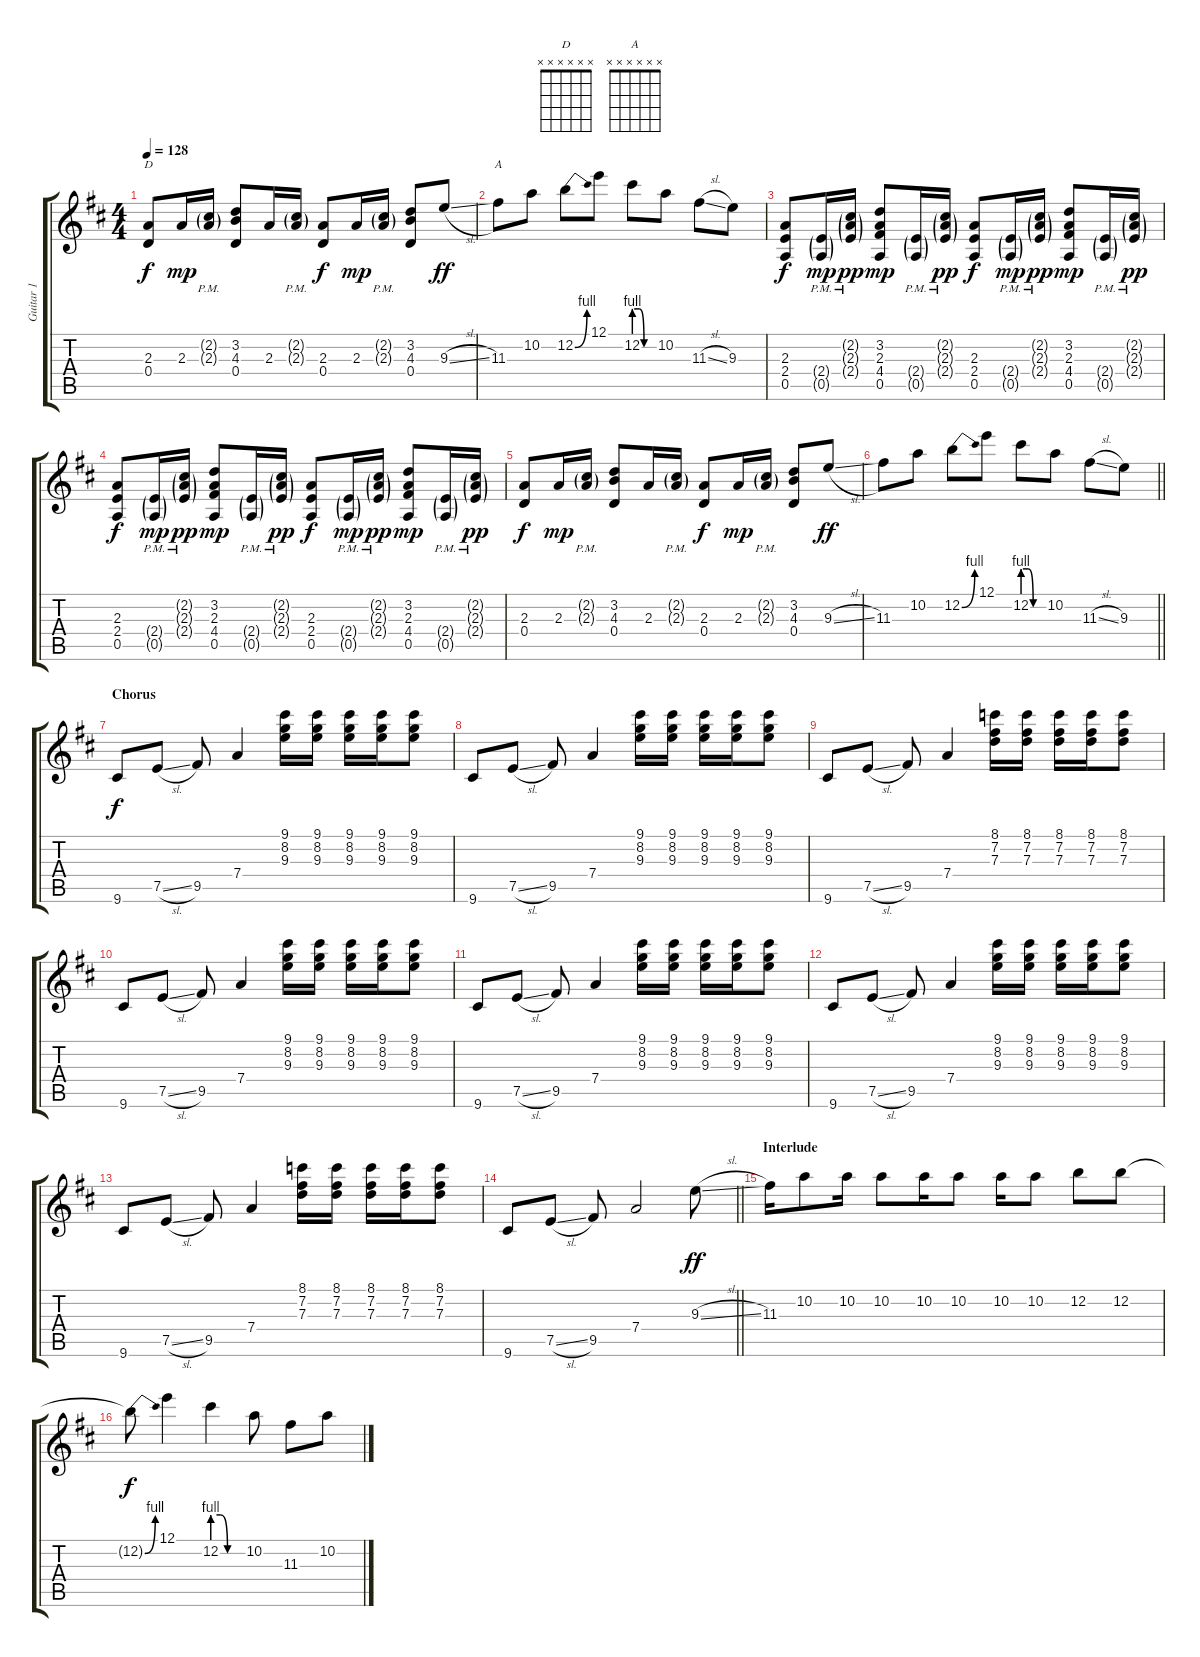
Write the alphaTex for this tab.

\track ("Guitar 1" "Guitar 1") {instrument overdrivenguitar}
\staff {score tabs}
\tuning (E4 B3 G3 D3 A2 E2) {hide}
\chord ("D" x x x x x x)
\chord ("A" x x x x x x)
\ts (4 4)
\tempo 128
\clef g2
\ks d
(2.3 0.4).8{ch "D" dy f} 2.3.16{dy mp} (2.2{g pm} 2.3{g pm}).16 (3.2 4.3 0.4).8 2.3.16 (2.2{g pm} 2.3{g pm}).16 (2.3 0.4).8{dy f} 2.3.16{dy mp} (2.2{g pm} 2.3{g pm}).16 (3.2 4.3 0.4).8 9.3{sl}.8{dy ff} |
11.3.8{ch "A"} 10.2.8 12.2{be (bend 0 0 60 4)}.8 12.1.8 12.2{be (custom 0 4 15 4 30 0 60 0)}.8 10.2.8 11.3{sl}.8 9.3.8 |
(2.3 2.4 0.5).8{dy f} (2.4{g pm} 0.5{g pm}).16{dy mp} (2.2{g pm} 2.3{g pm} 2.4{g}).16{dy pp} (3.2 2.3 4.4 0.5).8{dy mp} (2.4{g pm} 0.5{g pm}).16 (2.2{g pm} 2.3{g pm} 2.4{g}).16{dy pp} (2.3 2.4 0.5).8{dy f} (2.4{g pm} 0.5{g pm}).16{dy mp} (2.2{g pm} 2.3{g pm} 2.4{g}).16{dy pp} (3.2 2.3 4.4 0.5).8{dy mp} (2.4{g pm} 0.5{g pm}).16 (2.2{g pm} 2.3{g pm} 2.4{g}).16{dy pp} |
(2.3 2.4 0.5).8{dy f} (2.4{g pm} 0.5{g pm}).16{dy mp} (2.2{g pm} 2.3{g pm} 2.4{g}).16{dy pp} (3.2 2.3 4.4 0.5).8{dy mp} (2.4{g pm} 0.5{g pm}).16 (2.2{g pm} 2.3{g pm} 2.4{g}).16{dy pp} (2.3 2.4 0.5).8{dy f} (2.4{g pm} 0.5{g pm}).16{dy mp} (2.2{g pm} 2.3{g pm} 2.4{g}).16{dy pp} (3.2 2.3 4.4 0.5).8{dy mp} (2.4{g pm} 0.5{g pm}).16 (2.2{g pm} 2.3{g pm} 2.4{g}).16{dy pp} |
(2.3 0.4).8{dy f} 2.3.16{dy mp} (2.2{g pm} 2.3{g pm}).16 (3.2 4.3 0.4).8 2.3.16 (2.2{g pm} 2.3{g pm}).16 (2.3 0.4).8{dy f} 2.3.16{dy mp} (2.2{g pm} 2.3{g pm}).16 (3.2 4.3 0.4).8 9.3{sl}.8{dy ff} |
\barLineRight lightlight
11.3.8 10.2.8 12.2{be (bend 0 0 60 4)}.8 12.1.8 12.2{be (custom 0 4 15 4 30 0 60 0)}.8 10.2.8 11.3{sl}.8 9.3.8 |
\section ("" "Chorus")
9.6.8{dy f} 7.5{sl}.8 9.5.8 7.4.4 (9.1 8.2 9.3).16 (9.1 8.2 9.3).16 (9.1 8.2 9.3).16 (9.1 8.2 9.3).16 (9.1 8.2 9.3).8 |
9.6.8 7.5{sl}.8 9.5.8 7.4.4 (9.1 8.2 9.3).16 (9.1 8.2 9.3).16 (9.1 8.2 9.3).16 (9.1 8.2 9.3).16 (9.1 8.2 9.3).8 |
9.6.8 7.5{sl}.8 9.5.8 7.4.4 (8.1 7.2 7.3).16 (8.1 7.2 7.3).16 (8.1 7.2 7.3).16 (8.1 7.2 7.3).16 (8.1 7.2 7.3).8 |
9.6.8 7.5{sl}.8 9.5.8 7.4.4 (9.1 8.2 9.3).16 (9.1 8.2 9.3).16 (9.1 8.2 9.3).16 (9.1 8.2 9.3).16 (9.1 8.2 9.3).8 |
9.6.8 7.5{sl}.8 9.5.8 7.4.4 (9.1 8.2 9.3).16 (9.1 8.2 9.3).16 (9.1 8.2 9.3).16 (9.1 8.2 9.3).16 (9.1 8.2 9.3).8 |
9.6.8 7.5{sl}.8 9.5.8 7.4.4 (9.1 8.2 9.3).16 (9.1 8.2 9.3).16 (9.1 8.2 9.3).16 (9.1 8.2 9.3).16 (9.1 8.2 9.3).8 |
9.6.8 7.5{sl}.8 9.5.8 7.4.4 (8.1 7.2 7.3).16 (8.1 7.2 7.3).16 (8.1 7.2 7.3).16 (8.1 7.2 7.3).16 (8.1 7.2 7.3).8 |
\barLineRight lightlight
9.6.8 7.5{sl}.8 9.5.8 7.4.2 9.3{sl}.8{dy ff volume 16} |
\section ("" "Interlude")
11.3.16 10.2.8 10.2.16 10.2.8 10.2.16 10.2.8 10.2.16 10.2.8 12.2.8 12.2.8 |
12.2{be (bend 0 0 60 4) t}.8{dy f} 12.1.4 12.2{be (custom 0 4 15 4 30 0 60 0)}.4 10.2.8 11.3.8 10.2.8
